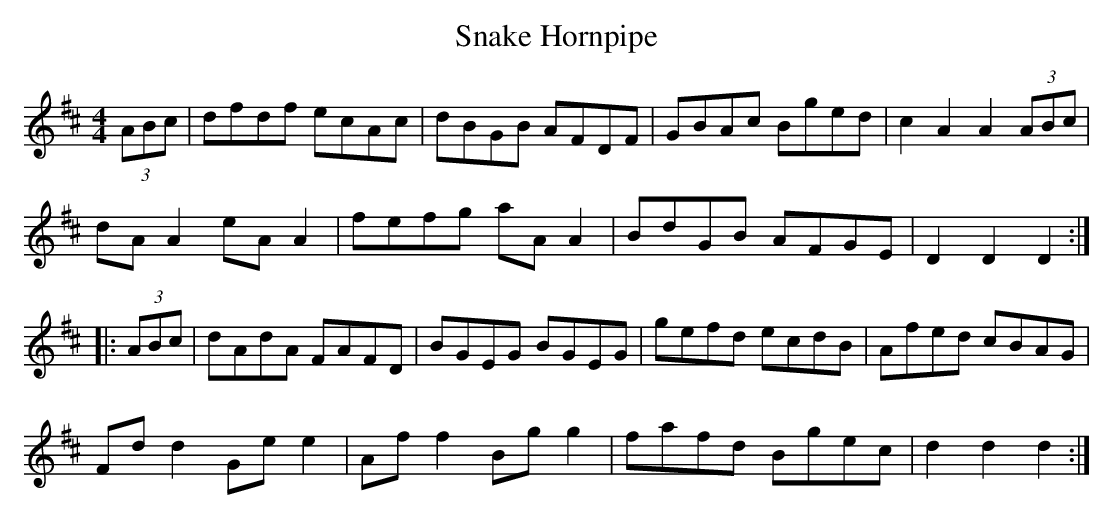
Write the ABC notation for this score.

X:1
T:Snake Hornpipe
M:4/4
L:1/8
K:D
(3ABc|dfdf ecAc|dBGB AFDF|GBAc Bged|c2A2A2 (3ABc|
dA A2 eA A2|fefg aA A2|BdGB AFGE|D2D2D2:|
|:(3ABc|dAdA FAFD|BGEG BGEG|gefd ecdB|Afed cBAG|
Fd d2 Ge e2|Af f2 Bg g2|fafd Bgec|d2d2d2:|]
